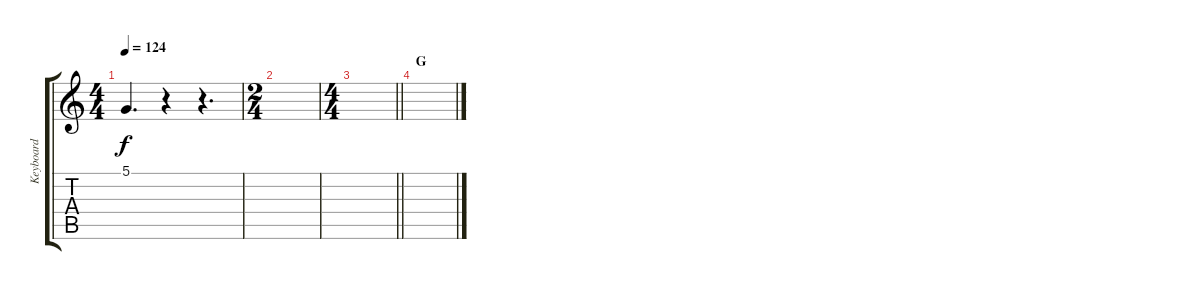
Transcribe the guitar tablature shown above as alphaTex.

\track ("Keyboard" "Keyboard") {instrument drawbarorgan}
\staff {score tabs}
\tuning (D4 A3 F3 C3 G2 C2) {hide}
\ts (4 4)
\tempo 124
\clef g2
\ks c
5.1{t}.4{d dy f} r.4 r.4{d} |
\ts (2 4)
|
\ts (4 4)
\barLineRight lightlight
|
\section ("" "G")
